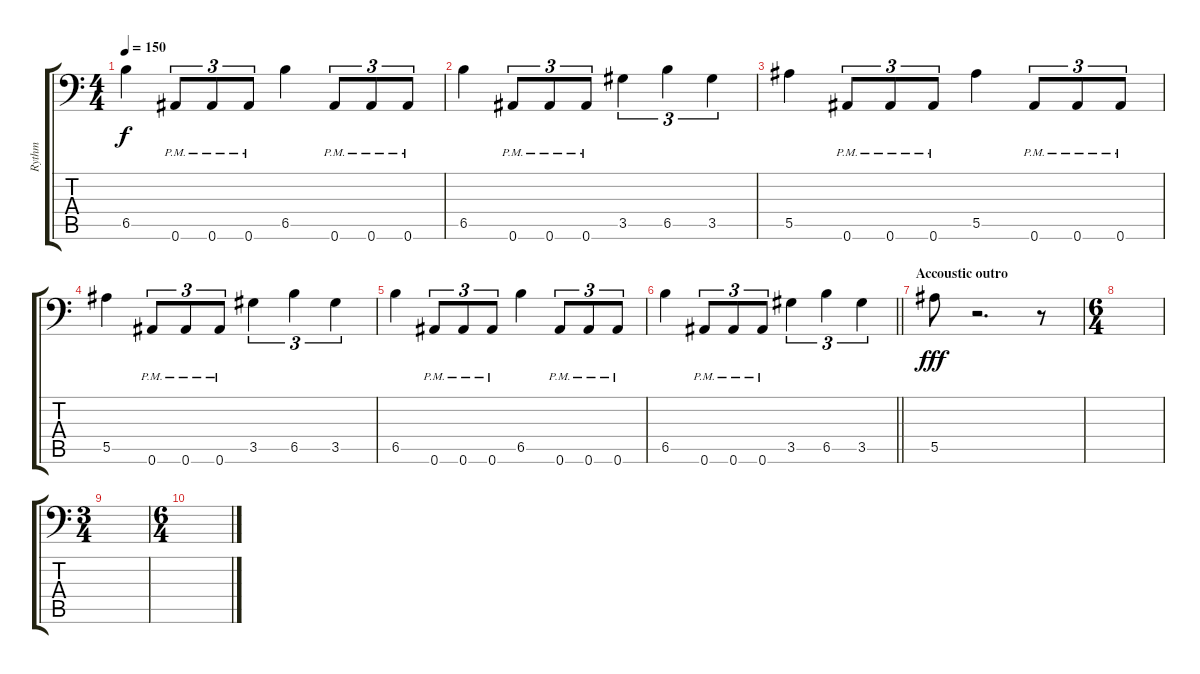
\track ("Rythm" "Rythm") {instrument distortionguitar}
\staff {score tabs}
\tuning (C4 G3 Eb3 Bb2 F2 Bb1) {hide}
\ts (4 4)
\tempo 150
\clef f4
\ks c
6.5.4{dy f} 0.6{pm}.8{tu (3 2)} 0.6{pm}.8{tu (3 2)} 0.6{pm}.8{tu (3 2)} 6.5.4 0.6{pm}.8{tu (3 2)} 0.6{pm}.8{tu (3 2)} 0.6{pm}.8{tu (3 2)} |
6.5.4 0.6{pm}.8{tu (3 2)} 0.6{pm}.8{tu (3 2)} 0.6{pm}.8{tu (3 2)} 3.5.4{tu (3 2)} 6.5.4{tu (3 2)} 3.5.4{tu (3 2)} |
5.5.4 0.6{pm}.8{tu (3 2)} 0.6{pm}.8{tu (3 2)} 0.6{pm}.8{tu (3 2)} 5.5.4 0.6{pm}.8{tu (3 2)} 0.6{pm}.8{tu (3 2)} 0.6{pm}.8{tu (3 2)} |
5.5.4 0.6{pm}.8{tu (3 2)} 0.6{pm}.8{tu (3 2)} 0.6{pm}.8{tu (3 2)} 3.5.4{tu (3 2)} 6.5.4{tu (3 2)} 3.5.4{tu (3 2)} |
6.5.4 0.6{pm}.8{tu (3 2)} 0.6{pm}.8{tu (3 2)} 0.6{pm}.8{tu (3 2)} 6.5.4 0.6{pm}.8{tu (3 2)} 0.6{pm}.8{tu (3 2)} 0.6{pm}.8{tu (3 2)} |
\barLineRight lightlight
6.5.4 0.6{pm}.8{tu (3 2)} 0.6{pm}.8{tu (3 2)} 0.6{pm}.8{tu (3 2)} 3.5.4{tu (3 2)} 6.5.4{tu (3 2)} 3.5.4{tu (3 2)} |
\section ("" "Accoustic outro")
5.5.8{dy fff} r.2{d} r.8 |
\ts (6 4)
|
\ts (3 4)
|
\ts (6 4)
